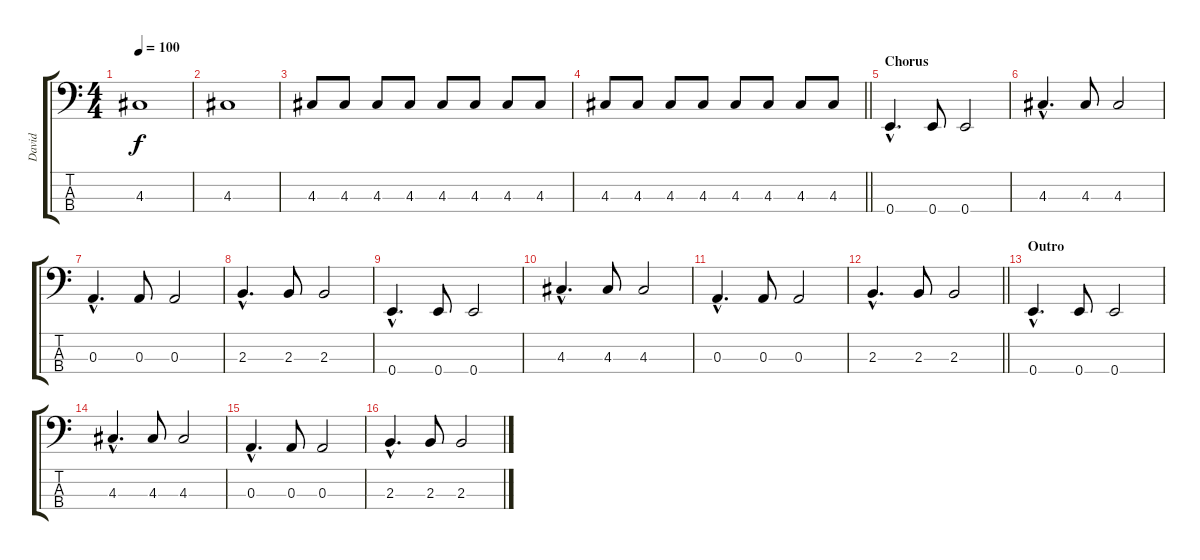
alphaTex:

\track ("David" "David") {instrument electricbasspick}
\staff {score tabs}
\tuning (G2 D2 A1 E1) {hide}
\ts (4 4)
\tempo 100
\clef f4
\ks c
4.3.1{dy f} |
4.3.1 |
4.3.8 4.3.8 4.3.8 4.3.8 4.3.8 4.3.8 4.3.8 4.3.8 |
\barLineRight lightlight
4.3.8 4.3.8 4.3.8 4.3.8 4.3.8 4.3.8 4.3.8 4.3.8 |
\section ("" "Chorus")
0.4{hac}.4{d} 0.4.8 0.4.2 |
4.3{hac}.4{d} 4.3.8 4.3.2 |
0.3{hac}.4{d} 0.3.8 0.3.2 |
2.3{hac}.4{d} 2.3.8 2.3.2 |
0.4{hac}.4{d} 0.4.8 0.4.2 |
4.3{hac}.4{d} 4.3.8 4.3.2 |
0.3{hac}.4{d} 0.3.8 0.3.2 |
\barLineRight lightlight
2.3{hac}.4{d} 2.3.8 2.3.2 |
\section ("" "Outro")
0.4{hac}.4{d} 0.4.8 0.4.2 |
4.3{hac}.4{d} 4.3.8 4.3.2 |
0.3{hac}.4{d} 0.3.8 0.3.2 |
2.3{hac}.4{d} 2.3.8 2.3.2
